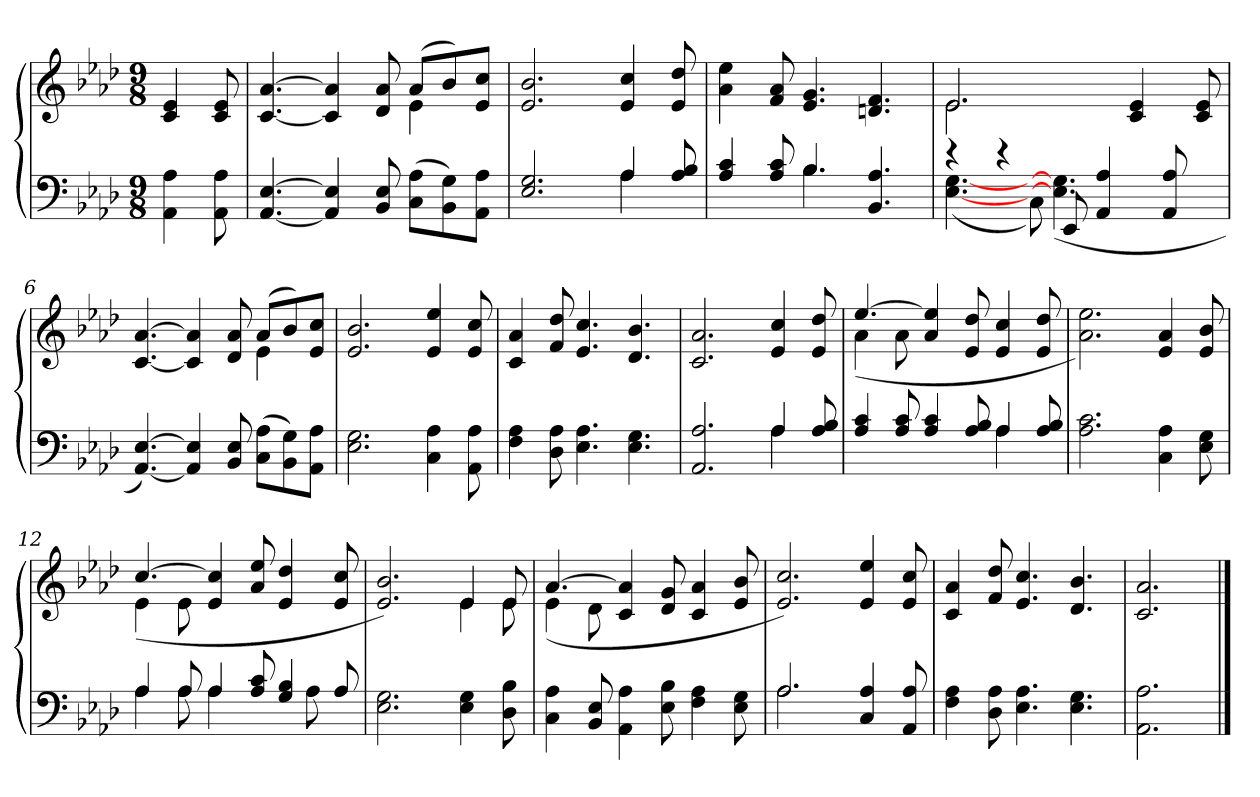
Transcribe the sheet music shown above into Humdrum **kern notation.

**kern	**kern
*part2	*part1
*staff2	*staff1
*clefF4	*clefG2
*k[b-e-a-d-]	*k[b-e-a-d-]
*A-:	*A-:
*M9/8	*M9/8
=1	=1
4AA-\ 4A-\	4c/ 4e-/
8AA-\ 8A-\	8c/ 8e-/
=2	=2
*	*^
[4.AA-/ [4.E-/	[4.c/ [4.a-/	2.ryy
4AA-/] 4E-/]	4c/] 4a-/]	.
8BB-/ 8E-/	8d-/ 8a-/	.
(>8C\ 8A-\L	(>8a-/L	4e-\
8BB-\ 8G\)	8b-/)	.
8AA-\ 8A-\J	8e-/ 8cc/J	8ryy
*	*v	*v
=3	=3
*^	*
2.E-/ 2.G/	2.ryy	2.e-/ 2.b-/
4A-/	4A-\	4e-/ 4cc/
8A-/ 8B-/	8ryy	8e-/ 8dd-/
=4	=4	=4
4A-/ 4c/	4.ryy	4a-\ 4ee-\
8A-/ 8c/	.	8f/ 8a-/
4.B-/	4.B-\	4.e-/ 4.g/
4.BB-/ 4.A-/	4.ryy	4.dn/ 4.f/
=5	=5	=5
*	*	*^
4r	(<[4.E-\ [4.G\	2.e-/	2.e-\
4r	.	.	.
.	8C\)	.	.
8EE-/	(<4.E-\] 4.G\]	.	.
4AA-/ 4A-/	.	.	.
.	.	4c/ 4e-/	4.ryy
8AA-/ 8A-/	4ryy	.	.
8ryy	.	8c/ 8e-/	.
*v	*v	*	*
=6	=6	=6
[4.AA-/ [4.E-/)	[4.c/ [4.a-/	2.ryy
4AA-/] 4E-/]	4c/] 4a-/]	.
8BB-/ 8E-/	8d-/ 8a-/	.
(>8C\ 8A-\L	(>8a-/L	4e-\
8BB-\ 8G\)	8b-/)	.
8AA-\ 8A-\J	8e-/ 8cc/J	8ryy
*	*v	*v
!!LO:LB:g=z
=7	=7
2.E-\ 2.G\	2.e-/ 2.b-/
4C\ 4A-\	4e-/ 4ee-/
8AA-\ 8A-\	8e-/ 8cc/
=8	=8
4F\ 4A-\	4c/ 4a-/
8D-\ 8A-\	8f/ 8dd-/
4.E-\ 4.A-\	4.e-/ 4.cc/
4.E-\ 4.G\	4.d-/ 4.b-/
=9	=9
*^	*
2.AA-/ 2.A-/	2.ryy	2.c/ 2.a-/
4A-/	4A-\	4e-/ 4cc/
8A-/ 8B-/	8ryy	8e-/ 8dd-/
=10	=10	=10
*	*	*^
4A-/ 4c/	2.ryy	[4.ee-/	(<4a-\
8A-/ 8c/	.	.	8a-\
4A-/ 4c/	.	4a-/ 4ee-/]	2.ryy
8A-/ 8B-/	.	8e-/ 8dd-/	.
4A-/	4A-\	4e-/ 4cc/	.
8A-/ 8B-/	8ryy	8e-/ 8dd-/	.
*v	*v	*	*
*	*v	*v
=11	=11
2.A-\ 2.c\	2.a-\ 2.ee-\)
4C\ 4A-\	4e-/ 4a-/
8E-\ 8G\	8e-/ 8b-/
=12	=12
*^	*^
4A-/	4A-\	[4.cc/	(<4e-\
8A-/	8A-\	.	8e-\
4A-/	4A-\	4e-/ 4cc/]	2.ryy
8A-/ 8c/	8ryy	8a-/ 8ee-/	.
4G/ 4B-/	8A-\	4e-/ 4dd-/	.
.	4ryy	.	.
8A-/	.	8e-/ 8cc/	.
*v	*v	*	*
=13	=13	=13
2.E-\ 2.G\	2.e-/ 2.b-/)	2.ryy
4E-\ 4G\	4e-/	4e-\
8D-\ 8B-\	8e-/	8e-\
!!LO:LB:g=z	!!
=14	=14	=14
4C\ 4A-\	[4.a-/	(<4e-\
8BB-/ 8E-/	.	8d-\
4AA-\ 4A-\	4c/ 4a-/]	2.ryy
8E-\ 8B-\	8d-/ 8g/	.
4F\ 4A-\	4c/ 4a-/	.
8E-\ 8G\	8e-/ 8b-/	.
*	*v	*v
=15	=15
*^	*
2.A-/	2.A-\	2.e-/ 2.cc/)
4C/ 4A-/	4.ryy	4e-/ 4ee-/
8AA-/ 8A-/	.	8e-/ 8cc/
*v	*v	*
=16	=16
4F\ 4A-\	4c/ 4a-/
8D-\ 8A-\	8f/ 8dd-/
4.E-\ 4.A-\	4.e-/ 4.cc/
4.E-\ 4.G\	4.d-/ 4.b-/
=17	=17
2.AA-\ 2.A-\	2.c/ 2.a-/
==	==
*-	*-
